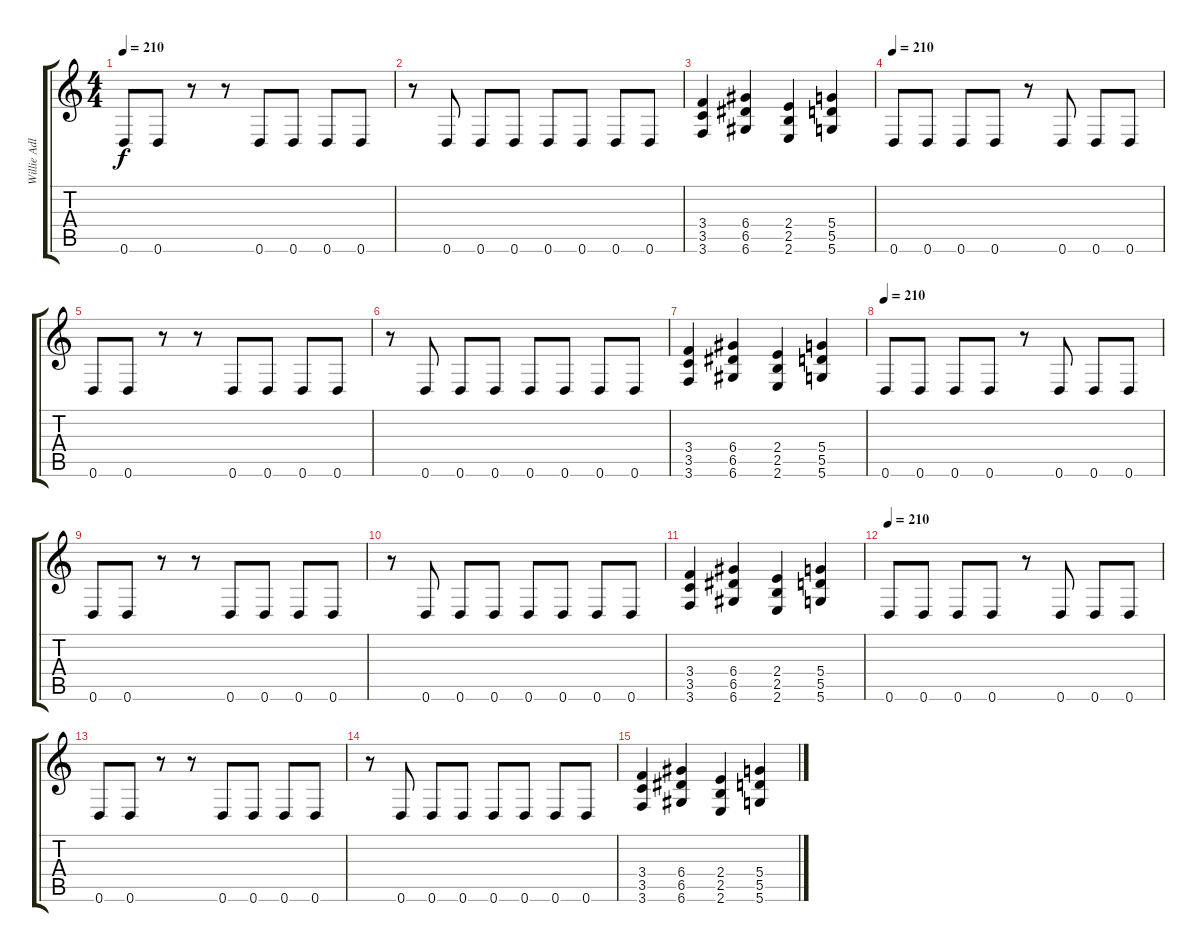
\track ("Willie Adler" "Willie Adl") {instrument distortionguitar}
\staff {score tabs}
\tuning (E4 B3 G3 D3 A2 D2) {hide}
\ts (4 4)
\tempo 210
\clef g2
\ks c
0.6.8{dy f} 0.6.8 r.8 r.8 0.6.8 0.6.8 0.6.8 0.6.8 |
r.8 0.6.8 0.6.8 0.6.8 0.6.8 0.6.8 0.6.8 0.6.8 |
(3.4 3.5 3.6).4 (6.4 6.5 6.6).4 (2.4 2.5 2.6).4 (5.4 5.5 5.6).4 |
\tempo 210
0.6.8 0.6.8 0.6.8 0.6.8 r.8 0.6.8 0.6.8 0.6.8 |
0.6.8 0.6.8 r.8 r.8 0.6.8 0.6.8 0.6.8 0.6.8 |
r.8 0.6.8 0.6.8 0.6.8 0.6.8 0.6.8 0.6.8 0.6.8 |
(3.4 3.5 3.6).4 (6.4 6.5 6.6).4 (2.4 2.5 2.6).4 (5.4 5.5 5.6).4 |
\tempo 210
0.6.8 0.6.8 0.6.8 0.6.8 r.8 0.6.8 0.6.8 0.6.8 |
0.6.8 0.6.8 r.8 r.8 0.6.8 0.6.8 0.6.8 0.6.8 |
r.8 0.6.8 0.6.8 0.6.8 0.6.8 0.6.8 0.6.8 0.6.8 |
(3.4 3.5 3.6).4 (6.4 6.5 6.6).4 (2.4 2.5 2.6).4 (5.4 5.5 5.6).4 |
\tempo 210
0.6.8 0.6.8 0.6.8 0.6.8 r.8 0.6.8 0.6.8 0.6.8 |
0.6.8 0.6.8 r.8 r.8 0.6.8 0.6.8 0.6.8 0.6.8 |
r.8 0.6.8 0.6.8 0.6.8 0.6.8 0.6.8 0.6.8 0.6.8 |
(3.4 3.5 3.6).4 (6.4 6.5 6.6).4 (2.4 2.5 2.6).4 (5.4 5.5 5.6).4
